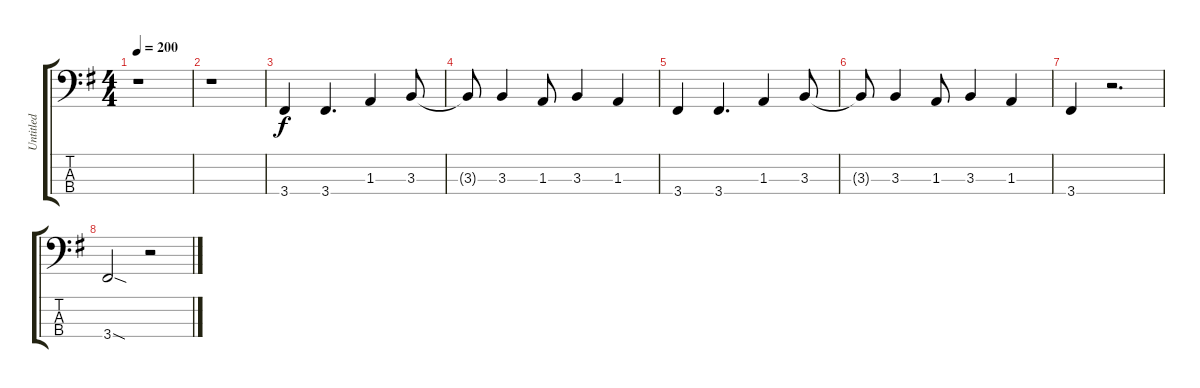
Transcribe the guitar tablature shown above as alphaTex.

\track ("Untitled" "Untitled") {instrument electricbasspick}
\staff {score tabs}
\tuning (Gb2 Db2 Ab1 Eb1) {hide}
\ts (4 4)
\tempo 200
\clef f4
\ks g
r.1{dy f} |
r.1 |
3.4.4 3.4.4{d} 1.3.4 3.3.8 |
3.3{t}.8 3.3.4 1.3.8 3.3.4 1.3.4 |
3.4.4 3.4.4{d} 1.3.4 3.3.8 |
3.3{t}.8 3.3.4 1.3.8 3.3.4 1.3.4 |
3.4.4 r.2{d} |
3.4{sod}.2 r.2
